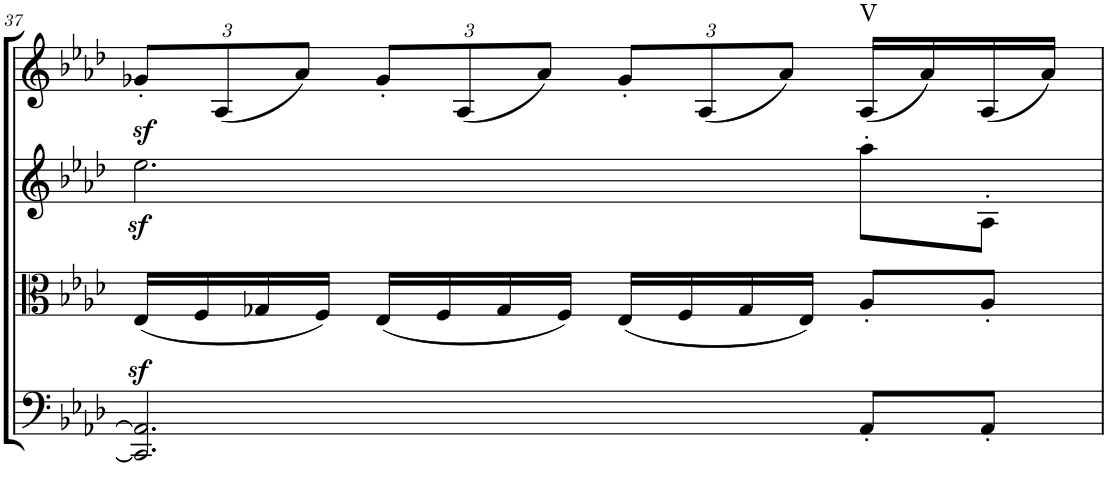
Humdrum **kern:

**kern	**kern	**kern	**kern	**harte
*part4	*part3	*part2	*part1	*part1
*staff4	*staff3	*staff2	*staff1	*
*I"Cello	*I"Viola	*I"2nd Violin	*I"1st Violin	*
*	*I'Vla	*I'Vln	*I'Vln	*
!!LO:PB:g=z
*clefF4	*clefC3	*clefG2	*clefG2	*
*k[b-e-a-d-]	*k[b-e-a-d-]	*k[b-e-a-d-]	*k[b-e-a-d-]	*
*M4/4	*M4/4	*M4/4	*M4/4	*
*met(c)	*met(c)	*met(c)	*met(c)	*
*	*	*	*Xbrackettup	*
=37	=37	=37	=37	=37
2.CC/]z> 2.AA-/]z>	(16E-/LL	2.ee-z>\	12g-X'/L	.
.	16F/	.	.	.
.	.	.	(12A-/	.
.	16G-X/	.	.	.
.	.	.	12a-/J)	.
.	16F/JJ)	.	.	.
.	(16E-/LL	.	12g-'/L	.
.	16F/	.	.	.
.	.	.	(12A-/	.
.	16G-/	.	.	.
.	.	.	12a-/J)	.
.	16F/JJ)	.	.	.
.	(16E-/LL	.	12g-'/L	.
.	16F/	.	.	.
.	.	.	(12A-/	.
.	16G-/	.	.	.
.	.	.	12a-/J)	.
.	16E-/JJ)	.	.	.
!	!	!	!	!LO:H:kt=V
8AA-'/L	8A-'/L	8aa-'\L	(16A-/LL	N
.	.	.	16a-/)	.
8AA-'/J	8A-'/J	8A-'\J	(16A-/	.
.	.	.	16a-/JJ)	.
=	=	=	=	=
*-	*-	*-	*-	*-
